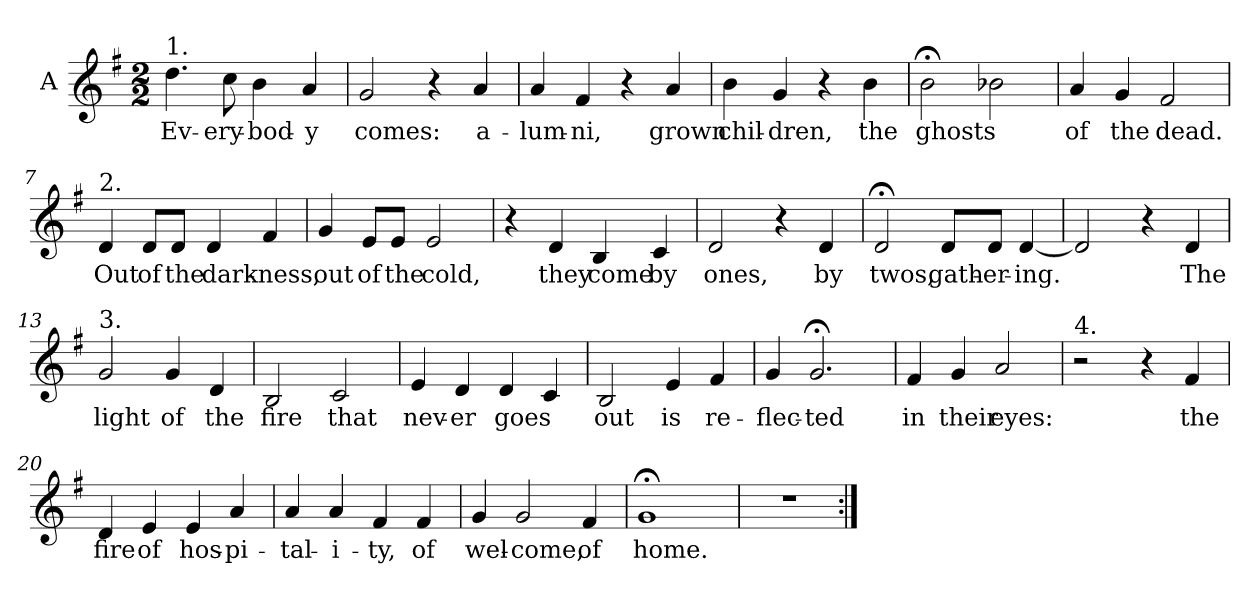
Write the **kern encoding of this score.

**kern	**text
*part1	*part1
*staff1	*staff1
*I"A	*
*clefG2	*
*k[f#]	*
*G:	*
*M2/2	*
=1	=1
!LO:TX:a:t=1.	!
!	!LO:LY:b
4.dd\	Ev-
!	!LO:LY:b
8cc\	-ery-
!	!LO:LY:b
4b\	-bod-
!	!LO:LY:b
4a/	-y
=2	=2
!	!LO:LY:b
2g/	comes:
4r	.
!	!LO:LY:b
4a/	a-
=3	=3
!	!LO:LY:b
4a/	-lum-
!	!LO:LY:b
4f#/	-ni,
4r	.
!	!LO:LY:b
4a/	grown
=4	=4
!	!LO:LY:b
4b\	chil-
!	!LO:LY:b
4g/	-dren,
4r	.
!	!LO:LY:b
4b\	the
=5	=5
!	!LO:LY:b
2b;<\	ghosts
2b-X\	.
!!LO:LB:g=z
=6	=6
!	!LO:LY:b
4a/	of
!	!LO:LY:b
4g/	the
!	!LO:LY:b
2f#/	dead.
=7	=7
!LO:TX:a:t=2.	!
!	!LO:LY:b
4d/	Out
!	!LO:LY:b
8d/L	of
!	!LO:LY:b
8d/J	the
!	!LO:LY:b
4d/	dark-
!	!LO:LY:b
4f#/	-ness,
=8	=8
!	!LO:LY:b
4g/	out
!	!LO:LY:b
8e/L	of
!	!LO:LY:b
8e/J	the
!	!LO:LY:b
2e/	cold,
=9	=9
4r	.
!	!LO:LY:b
4d/	they
!	!LO:LY:b
4B/	come
!	!LO:LY:b
4c/	by
=10	=10
!	!LO:LY:b
2d/	ones,
4r	.
!	!LO:LY:b
4d/	by
=11	=11
!	!LO:LY:b
2d;/	twos,
!	!LO:LY:b
8d/L	gath-
!	!LO:LY:b
8d/J	-er-
!	!LO:LY:b
[4d/	-ing.
!!LO:LB:g=z
=12	=12
2d/]	.
4r	.
!	!LO:LY:b
4d/	The
=13	=13
!LO:TX:a:t=3.	!
!	!LO:LY:b
2g/	light
!	!LO:LY:b
4g/	of
!	!LO:LY:b
4d/	the
=14	=14
!	!LO:LY:b
2B/	fire
!	!LO:LY:b
2c/	that
=15	=15
!	!LO:LY:b
4e/	nev-
!	!LO:LY:b
4d/	-er
!	!LO:LY:b
4d/	goes
4c/	.
=16	=16
!	!LO:LY:b
2B/	out
!	!LO:LY:b
4e/	is
!	!LO:LY:b
4f#/	re-
=17	=17
!	!LO:LY:b
4g/	-flec-
!	!LO:LY:b
2.g;/	-ted
=18	=18
!	!LO:LY:b
4f#/	in
!	!LO:LY:b
4g/	their
!	!LO:LY:b
2a/	eyes:
!!LO:LB:g=z
=19	=19
!LO:TX:a:t=4.	!
2r	.
4r	.
!	!LO:LY:b
4f#/	the
=20	=20
!	!LO:LY:b
4d/	fire
!	!LO:LY:b
4e/	of
!	!LO:LY:b
4e/	hos-
!	!LO:LY:b
4a/	-pi-
=21	=21
!	!LO:LY:b
4a/	-tal-
!	!LO:LY:b
4a/	-i-
!	!LO:LY:b
4f#/	-ty,
!	!LO:LY:b
4f#/	of
=22	=22
!	!LO:LY:b
4g/	wel-
!	!LO:LY:b
2g/	-come,
!	!LO:LY:b
4f#/	of
=23	=23
!	!LO:LY:b
1g;	home.
=24	=24
1r	.
=:|!	=:|!
*-	*-
